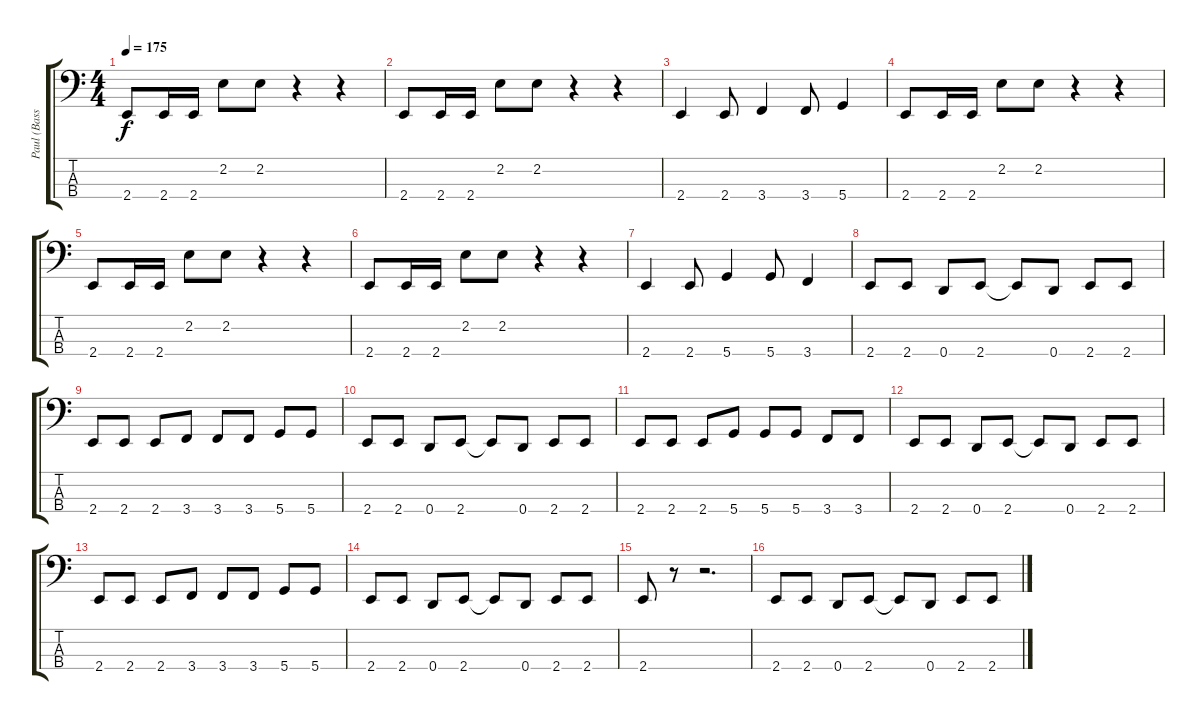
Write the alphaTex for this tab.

\track ("Paul (Bass)" "Paul (Bass") {instrument electricbasspick}
\staff {score tabs}
\tuning (G2 D2 A1 D1) {hide}
\ts (4 4)
\tempo 175
\clef f4
\ks c
2.4.8{dy f} 2.4.16 2.4.16 2.2.8 2.2.8 r.4 r.4 |
2.4.8 2.4.16 2.4.16 2.2.8 2.2.8 r.4 r.4 |
2.4.4 2.4.8 3.4.4 3.4.8 5.4.4 |
2.4.8 2.4.16 2.4.16 2.2.8 2.2.8 r.4 r.4 |
2.4.8 2.4.16 2.4.16 2.2.8 2.2.8 r.4 r.4 |
2.4.8 2.4.16 2.4.16 2.2.8 2.2.8 r.4 r.4 |
2.4.4 2.4.8 5.4.4 5.4.8 3.4.4 |
2.4.8 2.4.8 0.4.8 2.4.8 2.4{t}.8 0.4.8 2.4.8 2.4.8 |
2.4.8 2.4.8 2.4.8 3.4.8 3.4.8 3.4.8 5.4.8 5.4.8 |
2.4.8 2.4.8 0.4.8 2.4.8 2.4{t}.8 0.4.8 2.4.8 2.4.8 |
2.4.8 2.4.8 2.4.8 5.4.8 5.4.8 5.4.8 3.4.8 3.4.8 |
2.4.8 2.4.8 0.4.8 2.4.8 2.4{t}.8 0.4.8 2.4.8 2.4.8 |
2.4.8 2.4.8 2.4.8 3.4.8 3.4.8 3.4.8 5.4.8 5.4.8 |
2.4.8 2.4.8 0.4.8 2.4.8 2.4{t}.8 0.4.8 2.4.8 2.4.8 |
2.4.8 r.8 r.2{d} |
2.4.8 2.4.8 0.4.8 2.4.8 2.4{t}.8 0.4.8 2.4.8 2.4.8
